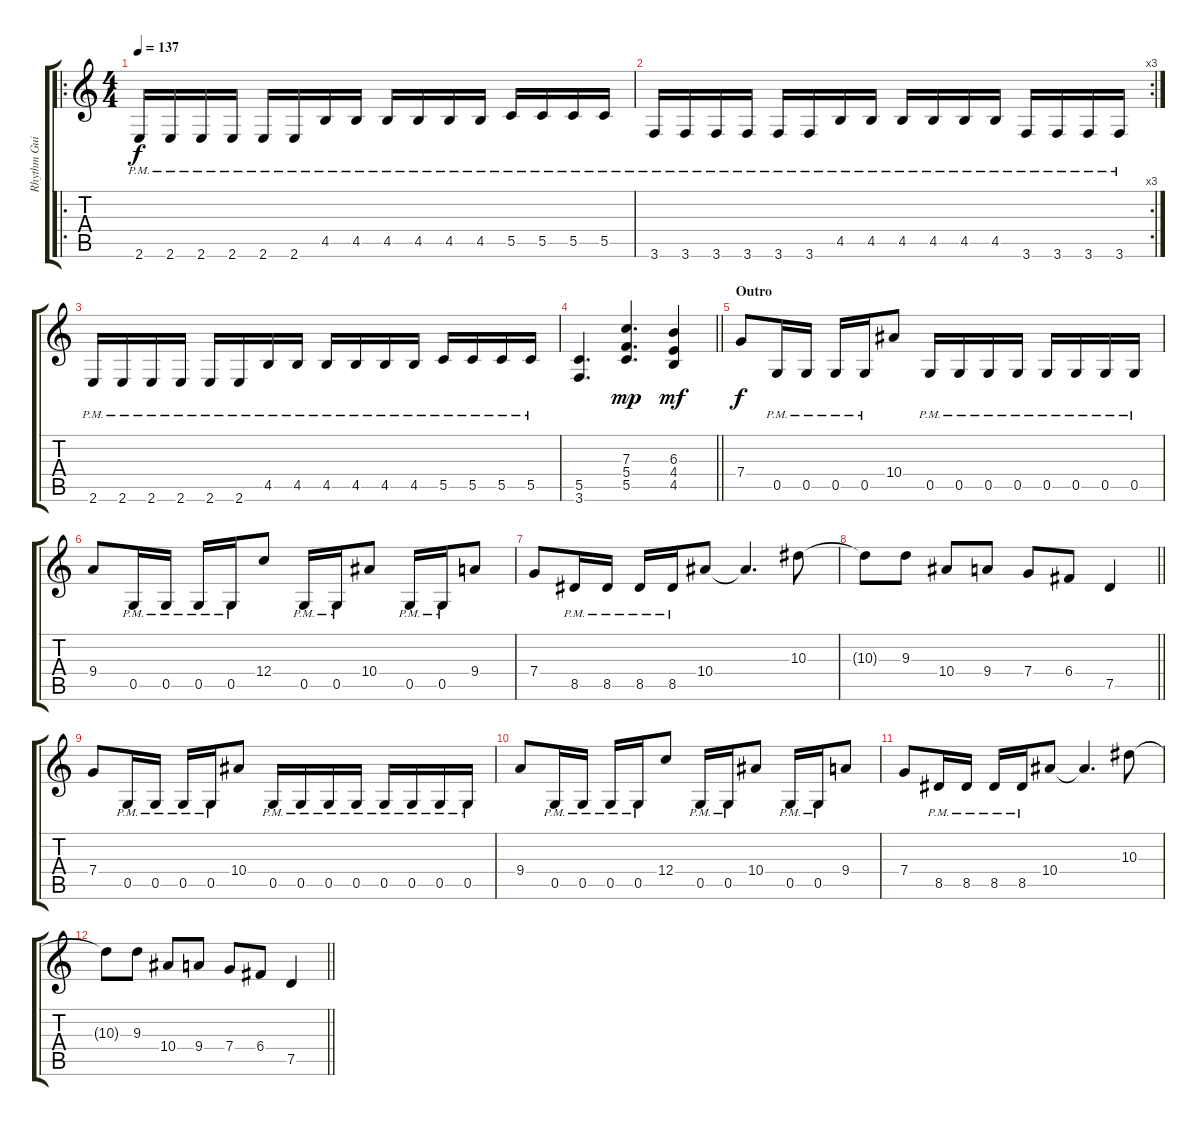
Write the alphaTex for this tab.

\track ("Rhythm Guitar" "Rhythm Gui") {instrument distortionguitar}
\staff {score tabs}
\tuning (D4 A3 F3 C3 G2 D2) {hide}
\ro
\ts (4 4)
\tempo 137
\clef g2
\ks c
2.6{pm}.16{dy f} 2.6{pm}.16 2.6{pm}.16 2.6{pm}.16 2.6{pm}.16 2.6{pm}.16 4.5{pm}.16 4.5{pm}.16 4.5{pm}.16 4.5{pm}.16 4.5{pm}.16 4.5{pm}.16 5.5{pm}.16 5.5{pm}.16 5.5{pm}.16 5.5{pm}.16 |
\rc 3
3.6{pm}.16 3.6{pm}.16 3.6{pm}.16 3.6{pm}.16 3.6{pm}.16 3.6{pm}.16 4.5{pm}.16 4.5{pm}.16 4.5{pm}.16 4.5{pm}.16 4.5{pm}.16 4.5{pm}.16 3.6{pm}.16 3.6{pm}.16 3.6{pm}.16 3.6{pm}.16 |
2.6{pm}.16 2.6{pm}.16 2.6{pm}.16 2.6{pm}.16 2.6{pm}.16 2.6{pm}.16 4.5{pm}.16 4.5{pm}.16 4.5{pm}.16 4.5{pm}.16 4.5{pm}.16 4.5{pm}.16 5.5{pm}.16 5.5{pm}.16 5.5{pm}.16 5.5{pm}.16 |
\barLineRight lightlight
(5.5 3.6).4{d} (7.3 5.4 5.5).4{d dy mp} (6.3 4.4 4.5).4{dy mf} |
\section ("" "Outro")
7.4.8{dy f} 0.5{pm}.16 0.5{pm}.16 0.5{pm}.16 0.5{pm}.16 10.4.8 0.5{pm}.16 0.5{pm}.16 0.5{pm}.16 0.5{pm}.16 0.5{pm}.16 0.5{pm}.16 0.5{pm}.16 0.5{pm}.16 |
9.4.8 0.5{pm}.16 0.5{pm}.16 0.5{pm}.16 0.5{pm}.16 12.4.8 0.5{pm}.16 0.5{pm}.16 10.4.8 0.5{pm}.16 0.5{pm}.16 9.4.8 |
7.4.8 8.5{pm}.16 8.5{pm}.16 8.5{pm}.16 8.5{pm}.16 10.4.8 10.4{t}.4{d} 10.3.8 |
\barLineRight lightlight
10.3{t}.8 9.3.8 10.4.8 9.4.8 7.4.8 6.4.8 7.5.4 |
7.4.8 0.5{pm}.16 0.5{pm}.16 0.5{pm}.16 0.5{pm}.16 10.4.8 0.5{pm}.16 0.5{pm}.16 0.5{pm}.16 0.5{pm}.16 0.5{pm}.16 0.5{pm}.16 0.5{pm}.16 0.5{pm}.16 |
9.4.8 0.5{pm}.16 0.5{pm}.16 0.5{pm}.16 0.5{pm}.16 12.4.8 0.5{pm}.16 0.5{pm}.16 10.4.8 0.5{pm}.16 0.5{pm}.16 9.4.8 |
7.4.8 8.5{pm}.16 8.5{pm}.16 8.5{pm}.16 8.5{pm}.16 10.4.8 10.4{t}.4{d} 10.3.8 |
\barLineRight lightlight
10.3{t}.8 9.3.8 10.4.8 9.4.8 7.4.8 6.4.8 7.5.4
